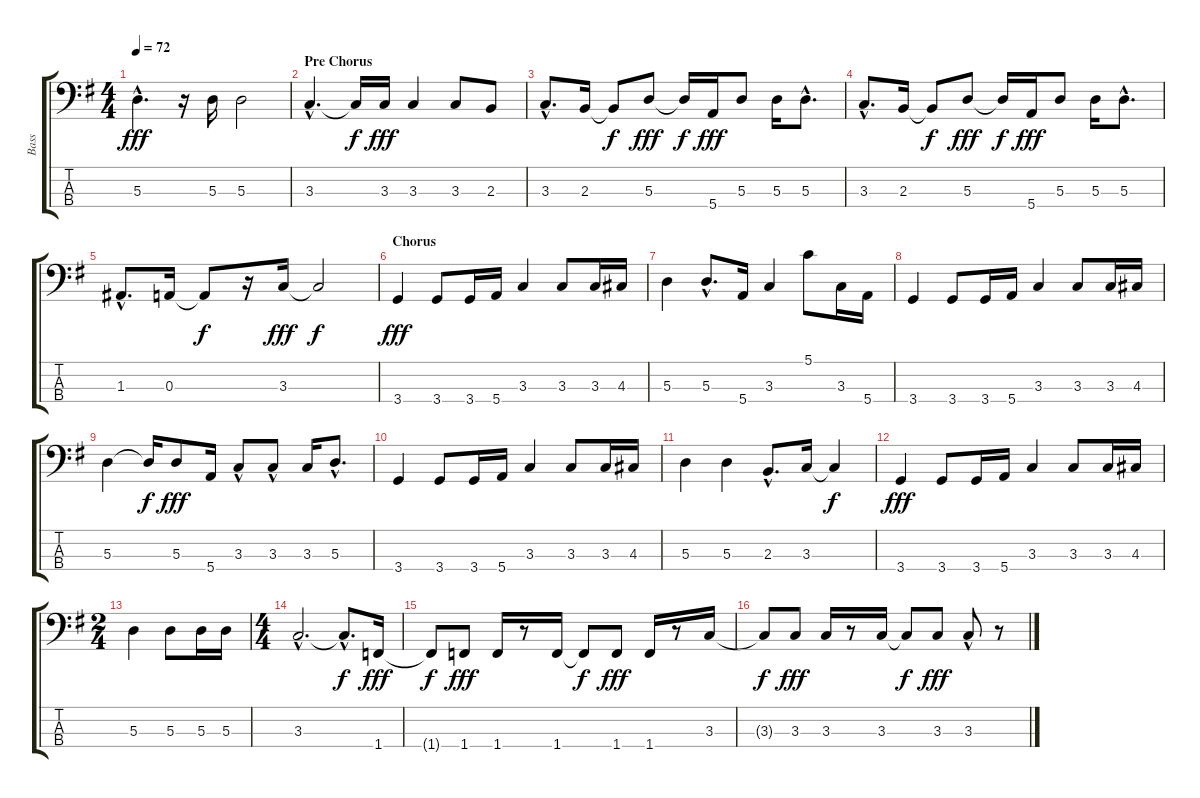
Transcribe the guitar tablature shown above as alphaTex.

\track ("Bass" "Bass") {instrument electricbasspick}
\staff {score tabs}
\tuning (G2 D2 A1 E1) {hide}
\ts (4 4)
\tempo 72
\clef f4
\ks g
5.3{hac}.4{d dy fff} r.16 5.3.16 5.3.2 |
\section ("" "Pre Chorus")
3.3{hac}.4{d} 3.3{t}.16{dy f} 3.3.16{dy fff} 3.3.4 3.3.8 2.3.8 |
3.3{hac}.8{d} 2.3.16 2.3{t}.8{dy f} 5.3.8{dy fff} 5.3{t}.16{dy f} 5.4.16{dy fff} 5.3.8 5.3.16 5.3{hac}.8{d} |
3.3{hac}.8{d} 2.3.16 2.3{t}.8{dy f} 5.3.8{dy fff} 5.3{t}.16{dy f} 5.4.16{dy fff} 5.3.8 5.3.16 5.3{hac}.8{d} |
1.3{hac}.8{d} 0.3.16 0.3{t}.8{dy f} r.16 3.3.16{dy fff} 3.3{t}.2{dy f} |
\section ("" "Chorus")
3.4.4{dy fff} 3.4.8 3.4.16 5.4.16 3.3.4 3.3.8 3.3.16 4.3.16 |
5.3.4 5.3{hac}.8{d} 5.4.16 3.3.4 5.1.8 3.3.16 5.4.16 |
3.4.4 3.4.8 3.4.16 5.4.16 3.3.4 3.3.8 3.3.16 4.3.16 |
5.3.4 5.3{t}.16{dy f} 5.3.8{dy fff} 5.4.16 3.3{hac}.8 3.3{hac}.8 3.3.16 5.3{hac}.8{d} |
3.4.4 3.4.8 3.4.16 5.4.16 3.3.4 3.3.8 3.3.16 4.3.16 |
5.3.4 5.3.4 2.3{hac}.8{d} 3.3.16 3.3{t}.4{dy f} |
3.4.4{dy fff} 3.4.8 3.4.16 5.4.16 3.3.4 3.3.8 3.3.16 4.3.16 |
\ts (2 4)
5.3.4 5.3.8 5.3.16 5.3.16 |
\ts (4 4)
3.3{hac}.2{d} 3.3{hac t}.8{d dy f} 1.4.16{dy fff} |
1.4{t}.8{dy f} 1.4.8{dy fff} 1.4.16 r.8 1.4.16 1.4{t}.8{dy f} 1.4.8{dy fff} 1.4.16 r.8 3.3.16 |
3.3{t}.8{dy f} 3.3.8{dy fff} 3.3.16 r.8 3.3.16 3.3{t}.8{dy f} 3.3.8{dy fff} 3.3{hac}.8 r.8
